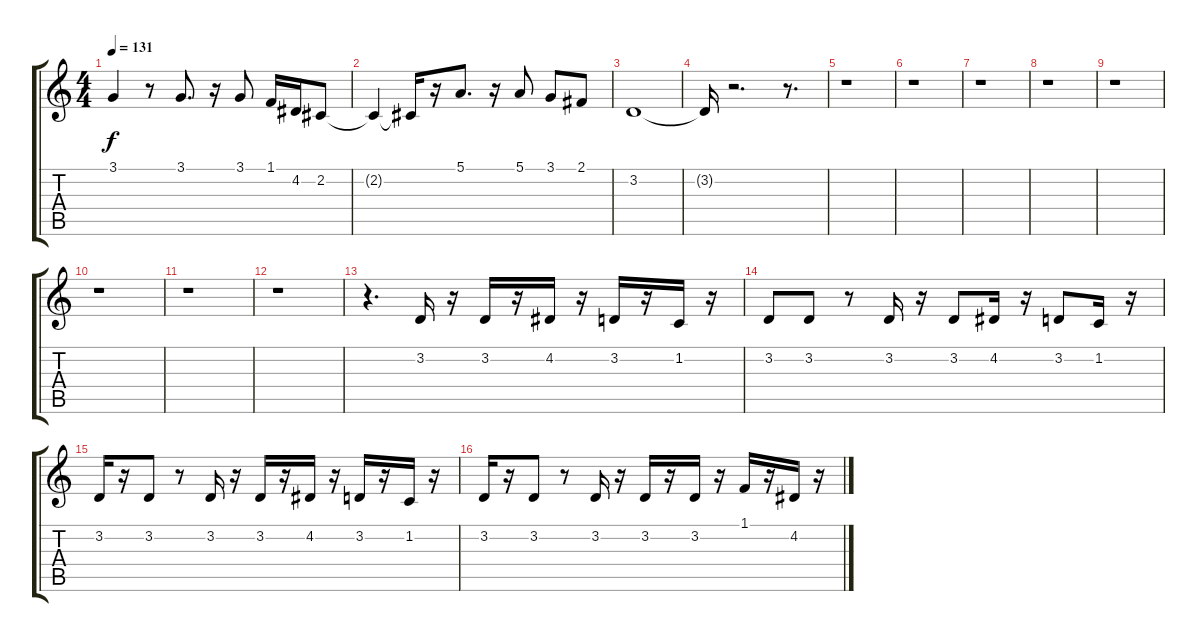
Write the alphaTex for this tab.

\track "" {instrument voiceoohs}
\staff {score tabs}
\tuning (E4 B3 G3 D3 A2 E2) {hide}
\ts (4 4)
\tempo 131
\clef g2
\ks c
3.1.4{dy f} r.8 3.1.8{d} r.16 3.1.8 1.1.16 4.2.16 2.2.8 |
2.2{t}.4 2.2{t}.16 r.16 5.1.8{d} r.16 5.1.8 3.1.8 2.1.8 |
3.2.1 |
3.2{t}.16 r.2{d} r.8{d} |
r.1 |
r.1 |
r.1 |
r.1 |
r.1 |
r.1 |
r.1 |
r.1 |
r.4{d} 3.2.16 r.16 3.2.16 r.16 4.2.16 r.16 3.2.16 r.16 1.2.16 r.16 |
3.2.8 3.2.8 r.8 3.2.16 r.16 3.2.8 4.2.16 r.16 3.2.8 1.2.16 r.16 |
3.2.16 r.16 3.2.8 r.8 3.2.16 r.16 3.2.16 r.16 4.2.16 r.16 3.2.16 r.16 1.2.16 r.16 |
3.2.16 r.16 3.2.8 r.8 3.2.16 r.16 3.2.16 r.16 3.2.16 r.16 1.1.16 r.16 4.2.16 r.16
